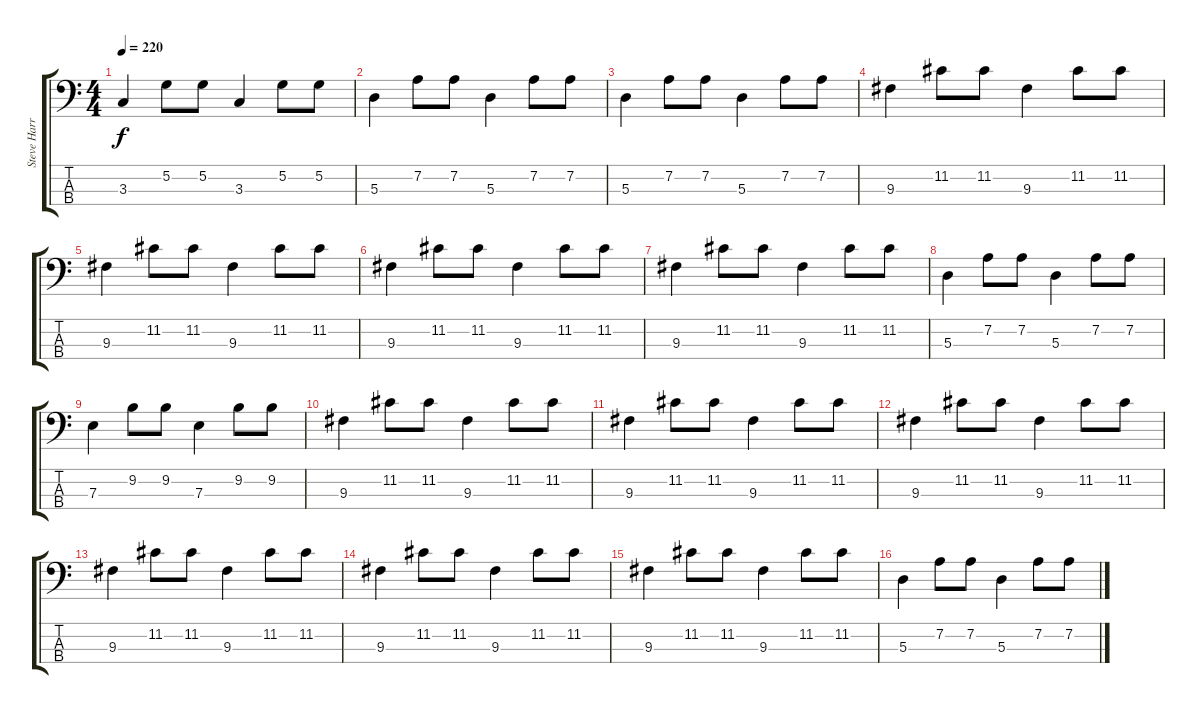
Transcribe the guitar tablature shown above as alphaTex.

\track ("Steve Harris" "Steve Harr") {instrument electricbassfinger}
\staff {score tabs}
\tuning (G2 D2 A1 E1) {hide}
\ts (4 4)
\tempo 220
\clef f4
\ks c
3.3.4{dy f} 5.2.8 5.2.8 3.3.4 5.2.8 5.2.8 |
5.3.4 7.2.8 7.2.8 5.3.4 7.2.8 7.2.8 |
5.3.4 7.2.8 7.2.8 5.3.4 7.2.8 7.2.8 |
9.3.4 11.2.8 11.2.8 9.3.4 11.2.8 11.2.8 |
9.3.4 11.2.8 11.2.8 9.3.4 11.2.8 11.2.8 |
9.3.4 11.2.8 11.2.8 9.3.4 11.2.8 11.2.8 |
9.3.4 11.2.8 11.2.8 9.3.4 11.2.8 11.2.8 |
5.3.4 7.2.8 7.2.8 5.3.4 7.2.8 7.2.8 |
7.3.4 9.2.8 9.2.8 7.3.4 9.2.8 9.2.8 |
9.3.4 11.2.8 11.2.8 9.3.4 11.2.8 11.2.8 |
9.3.4 11.2.8 11.2.8 9.3.4 11.2.8 11.2.8 |
9.3.4 11.2.8 11.2.8 9.3.4 11.2.8 11.2.8 |
9.3.4 11.2.8 11.2.8 9.3.4 11.2.8 11.2.8 |
9.3.4 11.2.8 11.2.8 9.3.4 11.2.8 11.2.8 |
9.3.4 11.2.8 11.2.8 9.3.4 11.2.8 11.2.8 |
5.3.4 7.2.8 7.2.8 5.3.4 7.2.8 7.2.8
